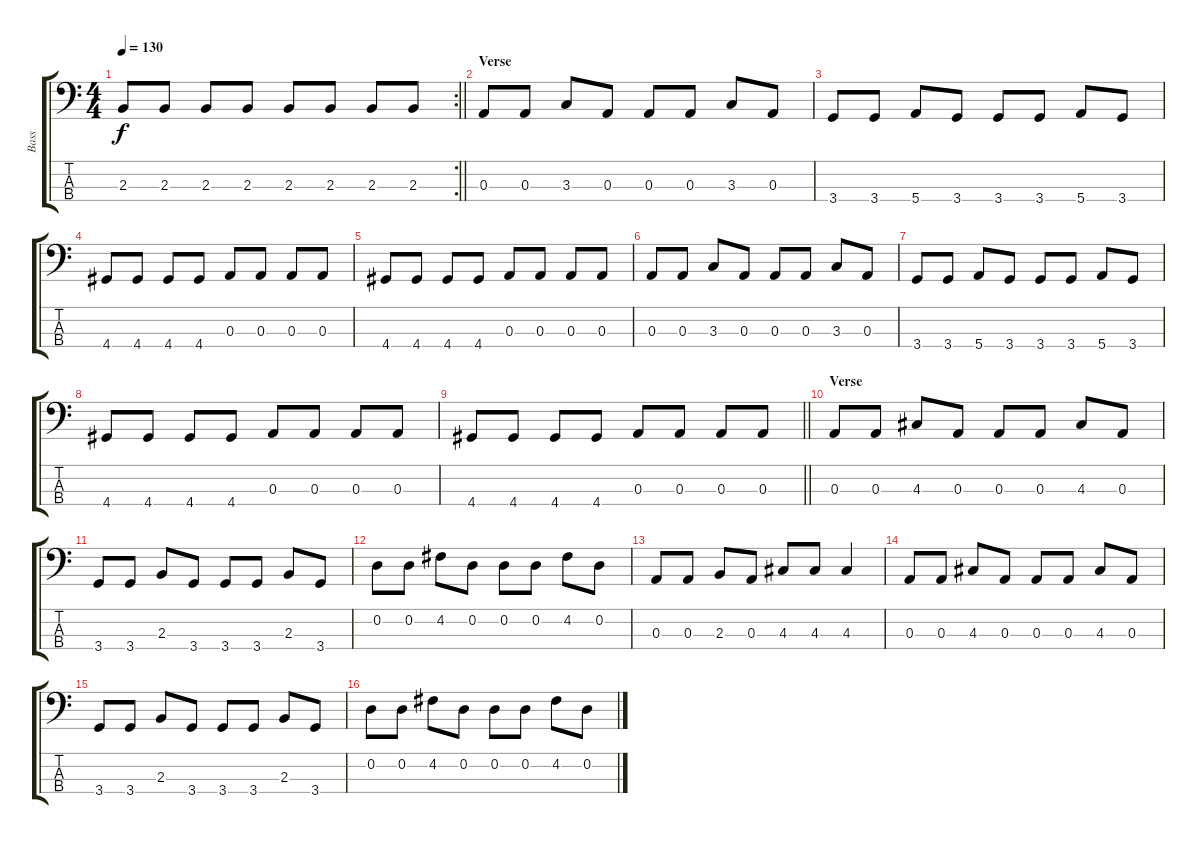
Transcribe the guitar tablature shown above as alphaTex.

\track ("Bass" "Bass") {instrument electricbasspick}
\staff {score tabs}
\tuning (G2 D2 A1 E1) {hide}
\rc 2
\ts (4 4)
\tempo 130
\clef f4
\barLineRight lightlight
\ks c
2.3.8{dy f} 2.3.8 2.3.8 2.3.8 2.3.8 2.3.8 2.3.8 2.3.8 |
\section ("" "Verse")
0.3.8 0.3.8 3.3.8 0.3.8 0.3.8 0.3.8 3.3.8 0.3.8 |
3.4.8 3.4.8 5.4.8 3.4.8 3.4.8 3.4.8 5.4.8 3.4.8 |
4.4.8 4.4.8 4.4.8 4.4.8 0.3.8 0.3.8 0.3.8 0.3.8 |
4.4.8 4.4.8 4.4.8 4.4.8 0.3.8 0.3.8 0.3.8 0.3.8 |
0.3.8 0.3.8 3.3.8 0.3.8 0.3.8 0.3.8 3.3.8 0.3.8 |
3.4.8 3.4.8 5.4.8 3.4.8 3.4.8 3.4.8 5.4.8 3.4.8 |
4.4.8 4.4.8 4.4.8 4.4.8 0.3.8 0.3.8 0.3.8 0.3.8 |
\barLineRight lightlight
4.4.8 4.4.8 4.4.8 4.4.8 0.3.8 0.3.8 0.3.8 0.3.8 |
\section ("" "Verse")
0.3.8 0.3.8 4.3.8 0.3.8 0.3.8 0.3.8 4.3.8 0.3.8 |
3.4.8 3.4.8 2.3.8 3.4.8 3.4.8 3.4.8 2.3.8 3.4.8 |
0.2.8 0.2.8 4.2.8 0.2.8 0.2.8 0.2.8 4.2.8 0.2.8 |
0.3.8 0.3.8 2.3.8 0.3.8 4.3.8 4.3.8 4.3.4 |
0.3.8 0.3.8 4.3.8 0.3.8 0.3.8 0.3.8 4.3.8 0.3.8 |
3.4.8 3.4.8 2.3.8 3.4.8 3.4.8 3.4.8 2.3.8 3.4.8 |
0.2.8 0.2.8 4.2.8 0.2.8 0.2.8 0.2.8 4.2.8 0.2.8
